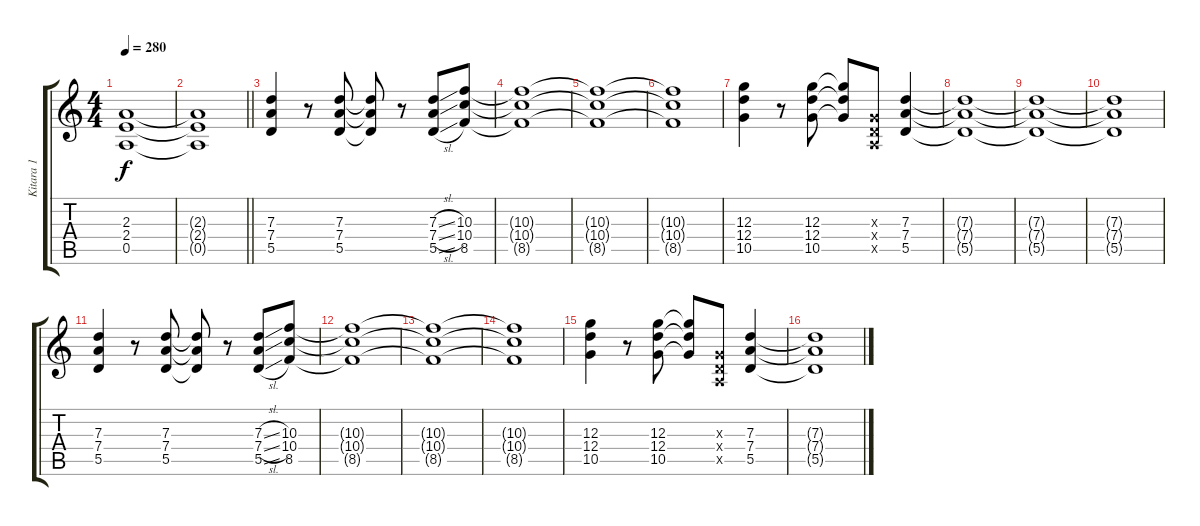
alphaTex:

\track ("Kitara 1" "Kitara 1") {instrument distortionguitar}
\staff {score tabs}
\tuning (E4 B3 G3 D3 A2 E2) {hide}
\ts (4 4)
\tempo 280
\clef g2
\ks c
(2.3 2.4 0.5).1{dy f} |
\barLineRight lightlight
(2.3{t} 2.4{t} 0.5{t}).1 |
(7.3 7.4 5.5).4 r.8 (7.3 7.4 5.5).8 (7.3{t} 7.4{t} 5.5{t}).8 r.8 (7.3{sl} 7.4{sl} 5.5{sl}).8 (10.3 10.4 8.5).8 |
(10.3{t} 10.4{t} 8.5{t}).1 |
(10.3{t} 10.4{t} 8.5{t}).1 |
(10.3{t} 10.4{t} 8.5{t}).1 |
(12.3 12.4 10.5).4 r.8 (12.3 12.4 10.5).8 (12.3{t} 12.4{t} 10.5{t}).8 (0.3{x} 0.4{x} 0.5{x}).8 (7.3 7.4 5.5).4 |
(7.3{t} 7.4{t} 5.5{t}).1 |
(7.3{t} 7.4{t} 5.5{t}).1 |
(7.3{t} 7.4{t} 5.5{t}).1 |
(7.3 7.4 5.5).4 r.8 (7.3 7.4 5.5).8 (7.3{t} 7.4{t} 5.5{t}).8 r.8 (7.3{sl} 7.4{sl} 5.5{sl}).8 (10.3 10.4 8.5).8 |
(10.3{t} 10.4{t} 8.5{t}).1 |
(10.3{t} 10.4{t} 8.5{t}).1 |
(10.3{t} 10.4{t} 8.5{t}).1 |
(12.3 12.4 10.5).4 r.8 (12.3 12.4 10.5).8 (12.3{t} 12.4{t} 10.5{t}).8 (0.3{x} 0.4{x} 0.5{x}).8 (7.3 7.4 5.5).4 |
(7.3{t} 7.4{t} 5.5{t}).1
